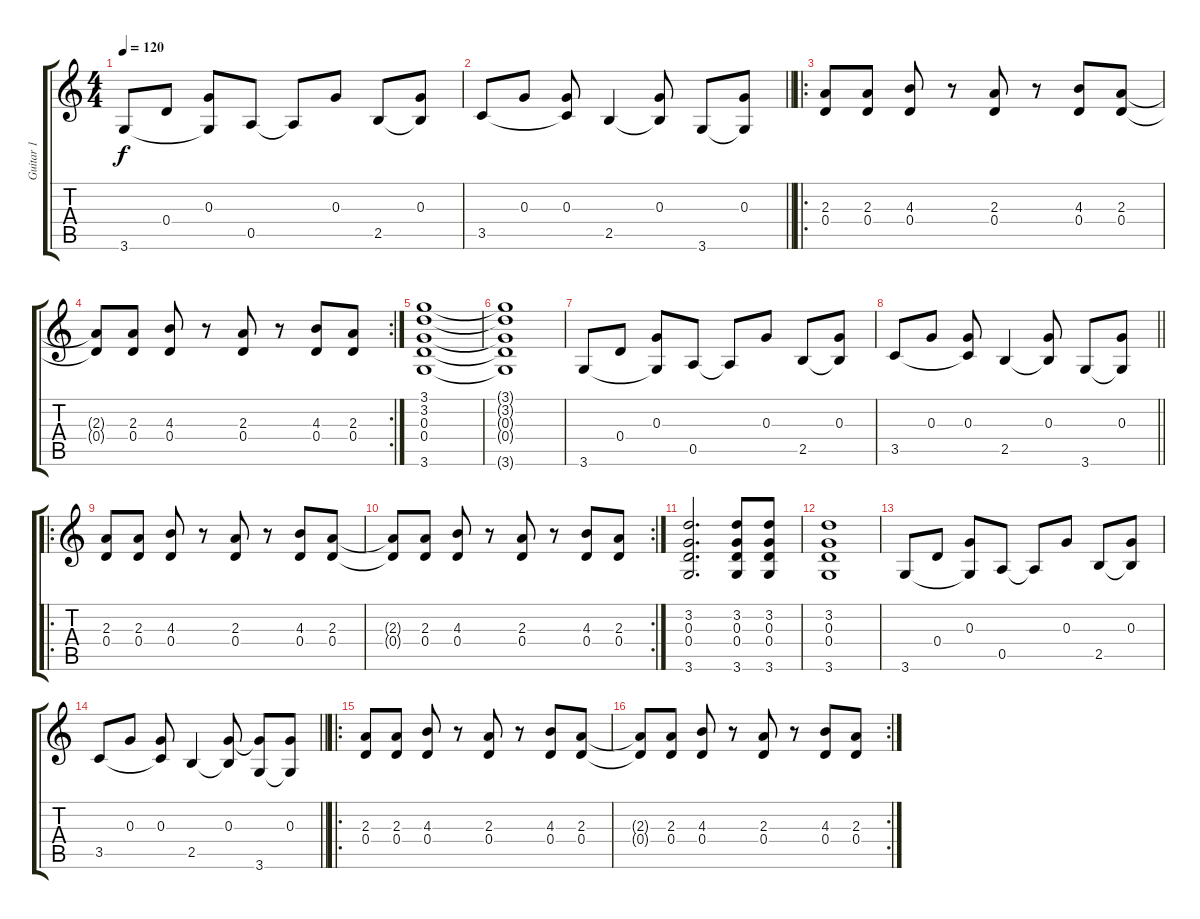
\track ("Guitar 1" "Guitar 1") {instrument overdrivenguitar}
\staff {score tabs}
\tuning (E4 B3 G3 D3 A2 E2) {hide}
\ts (4 4)
\tempo 120
\clef g2
\ks c
3.6.8{dy f} 0.4.8 (0.3 3.6{t}).8 0.5.8 0.5{t}.8 0.3.8 2.5.8 (0.3 2.5{t}).8 |
\barLineRight lightlight
3.5.8 0.3.8 (0.3 3.5{t}).8 2.5.4 (0.3 2.5{t}).8 3.6.8 (0.3 3.6{t}).8 |
\ro
(2.3 0.4).8 (2.3 0.4).8 (4.3 0.4).8 r.8 (2.3 0.4).8 r.8 (4.3 0.4).8 (2.3 0.4).8 |
\rc 2
(2.3{t} 0.4{t}).8 (2.3 0.4).8 (4.3 0.4).8 r.8 (2.3 0.4).8 r.8 (4.3 0.4).8 (2.3 0.4).8 |
(3.1 3.2 0.3 0.4 3.6).1 |
(3.1{t} 3.2{t} 0.3{t} 0.4{t} 3.6{t}).1 |
3.6.8 0.4.8 (0.3 3.6{t}).8 0.5.8 0.5{t}.8 0.3.8 2.5.8 (0.3 2.5{t}).8 |
\barLineRight lightlight
3.5.8 0.3.8 (0.3 3.5{t}).8 2.5.4 (0.3 2.5{t}).8 3.6.8 (0.3 3.6{t}).8 |
\ro
(2.3 0.4).8 (2.3 0.4).8 (4.3 0.4).8 r.8 (2.3 0.4).8 r.8 (4.3 0.4).8 (2.3 0.4).8 |
\rc 2
(2.3{t} 0.4{t}).8 (2.3 0.4).8 (4.3 0.4).8 r.8 (2.3 0.4).8 r.8 (4.3 0.4).8 (2.3 0.4).8 |
(3.2 0.3 0.4 3.6).2{d} (3.2 0.3 0.4 3.6).8 (3.2 0.3 0.4 3.6).8 |
(3.2 0.3 0.4 3.6).1 |
3.6.8 0.4.8 (0.3 3.6{t}).8 0.5.8 0.5{t}.8 0.3.8 2.5.8 (0.3 2.5{t}).8 |
\barLineRight lightlight
3.5.8 0.3.8 (0.3 3.5{t}).8 2.5.4 (0.3 2.5{t}).8 (0.3{t} 3.6).8 (0.3 3.6{t}).8 |
\ro
(2.3 0.4).8 (2.3 0.4).8 (4.3 0.4).8 r.8 (2.3 0.4).8 r.8 (4.3 0.4).8 (2.3 0.4).8 |
\rc 2
(2.3{t} 0.4{t}).8 (2.3 0.4).8 (4.3 0.4).8 r.8 (2.3 0.4).8 r.8 (4.3 0.4).8 (2.3 0.4).8
